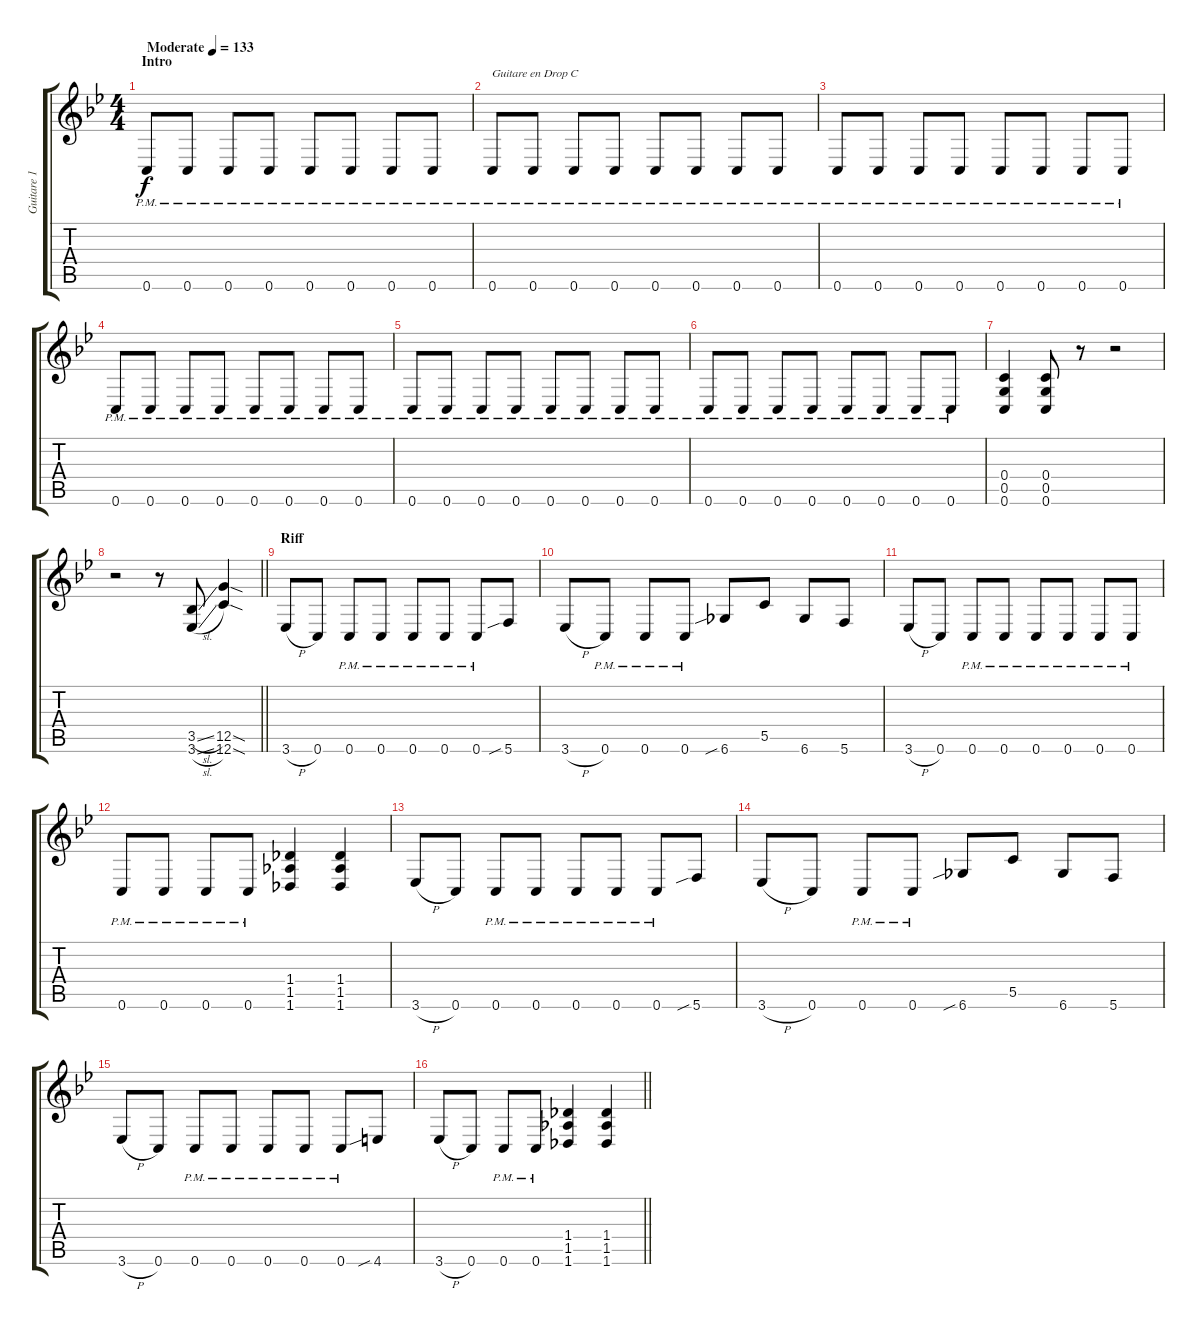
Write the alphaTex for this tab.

\track ("Guitare 1 DropC" "Guitare 1 ") {instrument distortionguitar}
\staff {score tabs}
\tuning (D4 A3 F3 C3 G2 C2) {hide}
\ts (4 4)
\section ("" "Intro")
\tempo (133 "Moderate")
\clef g2
\ks bb
0.6{pm}.8{dy f instrument distortionguitar} 0.6{pm}.8 0.6{pm}.8 0.6{pm}.8 0.6{pm}.8 0.6{pm}.8 0.6{pm}.8 0.6{pm}.8 |
0.6{pm}.8{txt "Guitare en Drop C"} 0.6{pm}.8 0.6{pm}.8 0.6{pm}.8 0.6{pm}.8 0.6{pm}.8 0.6{pm}.8 0.6{pm}.8 |
0.6{pm}.8 0.6{pm}.8 0.6{pm}.8 0.6{pm}.8 0.6{pm}.8 0.6{pm}.8 0.6{pm}.8 0.6{pm}.8 |
0.6{pm}.8 0.6{pm}.8 0.6{pm}.8 0.6{pm}.8 0.6{pm}.8 0.6{pm}.8 0.6{pm}.8 0.6{pm}.8 |
0.6{pm}.8 0.6{pm}.8 0.6{pm}.8 0.6{pm}.8 0.6{pm}.8 0.6{pm}.8 0.6{pm}.8 0.6{pm}.8 |
0.6{pm}.8 0.6{pm}.8 0.6{pm}.8 0.6{pm}.8 0.6{pm}.8 0.6{pm}.8 0.6{pm}.8 0.6{pm}.8 |
(0.4 0.5 0.6).4 (0.4 0.5 0.6).8 r.8 r.2 |
\barLineRight lightlight
r.2 r.8 (3.5{sl} 3.6{sl}).8 (12.5{sod} 12.6{sod}).4 |
\section ("" "Riff")
3.6{h}.8 0.6.8 0.6{pm}.8 0.6{pm}.8 0.6{pm}.8 0.6{pm}.8 0.6{pm}.8 5.6{sib}.8 |
3.6{h}.8 0.6{pm}.8 0.6{pm}.8 0.6{pm}.8 6.6{sib}.8 5.5.8 6.6.8 5.6.8 |
3.6{h}.8 0.6.8 0.6{pm}.8 0.6{pm}.8 0.6{pm}.8 0.6{pm}.8 0.6{pm}.8 0.6{pm}.8 |
0.6{pm}.8 0.6{pm}.8 0.6{pm}.8 0.6{pm}.8 (1.4 1.5 1.6).4 (1.4 1.5 1.6).4 |
3.6{h}.8 0.6.8 0.6{pm}.8 0.6{pm}.8 0.6{pm}.8 0.6{pm}.8 0.6{pm}.8 5.6{sib}.8 |
3.6{h}.8 0.6.8 0.6{pm}.8 0.6{pm}.8 6.6{sib}.8 5.5.8 6.6.8 5.6.8 |
3.6{h}.8 0.6.8 0.6{pm}.8 0.6{pm}.8 0.6{pm}.8 0.6{pm}.8 0.6{pm}.8 4.6{sib}.8 |
\barLineRight lightlight
3.6{h}.8 0.6.8 0.6{pm}.8 0.6{pm}.8 (1.4 1.5 1.6).4 (1.4 1.5 1.6).4
